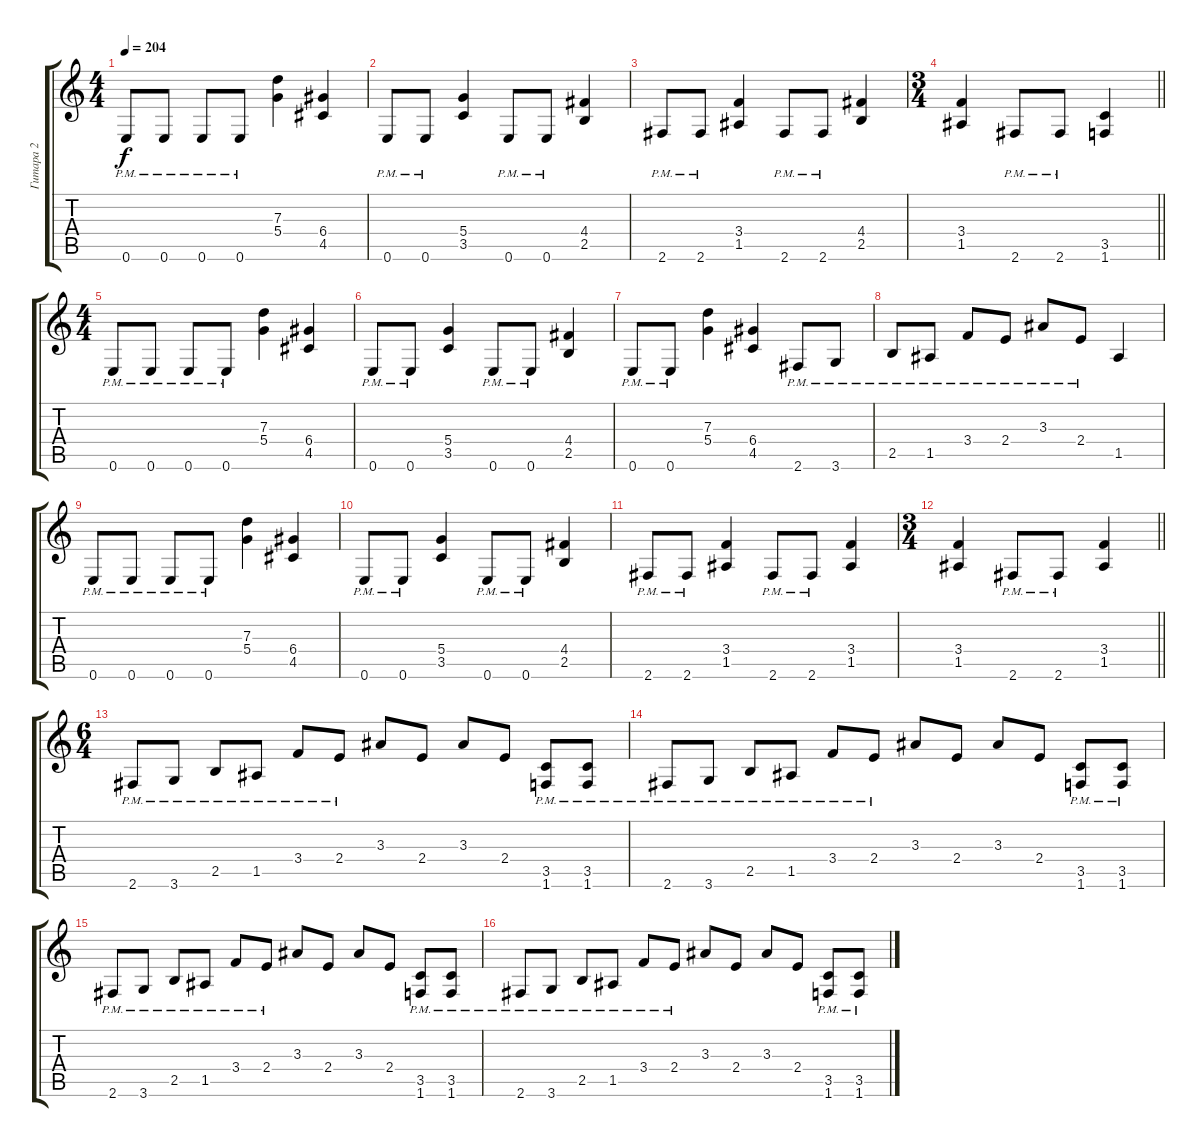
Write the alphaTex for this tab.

\track ("Гитара 2" "Гитара 2") {instrument distortionguitar}
\staff {score tabs}
\tuning (E4 B3 G3 D3 A2 E2) {hide}
\ts (4 4)
\tempo 204
\clef g2
\ks c
0.6{pm}.8{dy f} 0.6{pm}.8 0.6{pm}.8 0.6{pm}.8 (7.3 5.4).4 (6.4 4.5).4 |
0.6{pm}.8 0.6{pm}.8 (5.4 3.5).4 0.6{pm}.8 0.6{pm}.8 (4.4 2.5).4 |
2.6{pm}.8 2.6{pm}.8 (3.4 1.5).4 2.6{pm}.8 2.6{pm}.8 (4.4 2.5).4 |
\ts (3 4)
\barLineRight lightlight
(3.4 1.5).4 2.6{pm}.8 2.6{pm}.8 (3.5 1.6).4 |
\ts (4 4)
0.6{pm}.8 0.6{pm}.8 0.6{pm}.8 0.6{pm}.8 (7.3 5.4).4 (6.4 4.5).4 |
0.6{pm}.8 0.6{pm}.8 (5.4 3.5).4 0.6{pm}.8 0.6{pm}.8 (4.4 2.5).4 |
0.6{pm}.8 0.6{pm}.8 (7.3 5.4).4 (6.4 4.5).4 2.6{pm}.8 3.6{pm}.8 |
2.5{pm}.8 1.5{pm}.8 3.4{pm}.8 2.4{pm}.8 3.3{pm}.8 2.4{pm}.8 1.5.4 |
0.6{pm}.8 0.6{pm}.8 0.6{pm}.8 0.6{pm}.8 (7.3 5.4).4 (6.4 4.5).4 |
0.6{pm}.8 0.6{pm}.8 (5.4 3.5).4 0.6{pm}.8 0.6{pm}.8 (4.4 2.5).4 |
2.6{pm}.8 2.6{pm}.8 (3.4 1.5).4 2.6{pm}.8 2.6{pm}.8 (3.4 1.5).4 |
\ts (3 4)
\barLineRight lightlight
(3.4 1.5).4 2.6{pm}.8 2.6{pm}.8 (3.4 1.5).4 |
\ts (6 4)
2.6{pm}.8 3.6{pm}.8 2.5{pm}.8 1.5{pm}.8 3.4{pm}.8 2.4{pm}.8 3.3.8 2.4.8 3.3.8 2.4.8 (3.5{pm} 1.6{pm}).8 (3.5{pm} 1.6{pm}).8 |
2.6{pm}.8 3.6{pm}.8 2.5{pm}.8 1.5{pm}.8 3.4{pm}.8 2.4{pm}.8 3.3.8 2.4.8 3.3.8 2.4.8 (3.5{pm} 1.6{pm}).8 (3.5{pm} 1.6{pm}).8 |
2.6{pm}.8 3.6{pm}.8 2.5{pm}.8 1.5{pm}.8 3.4{pm}.8 2.4{pm}.8 3.3.8 2.4.8 3.3.8 2.4.8 (3.5{pm} 1.6{pm}).8 (3.5{pm} 1.6{pm}).8 |
2.6{pm}.8 3.6{pm}.8 2.5{pm}.8 1.5{pm}.8 3.4{pm}.8 2.4{pm}.8 3.3.8 2.4.8 3.3.8 2.4.8 (3.5{pm} 1.6{pm}).8 (3.5{pm} 1.6{pm}).8
